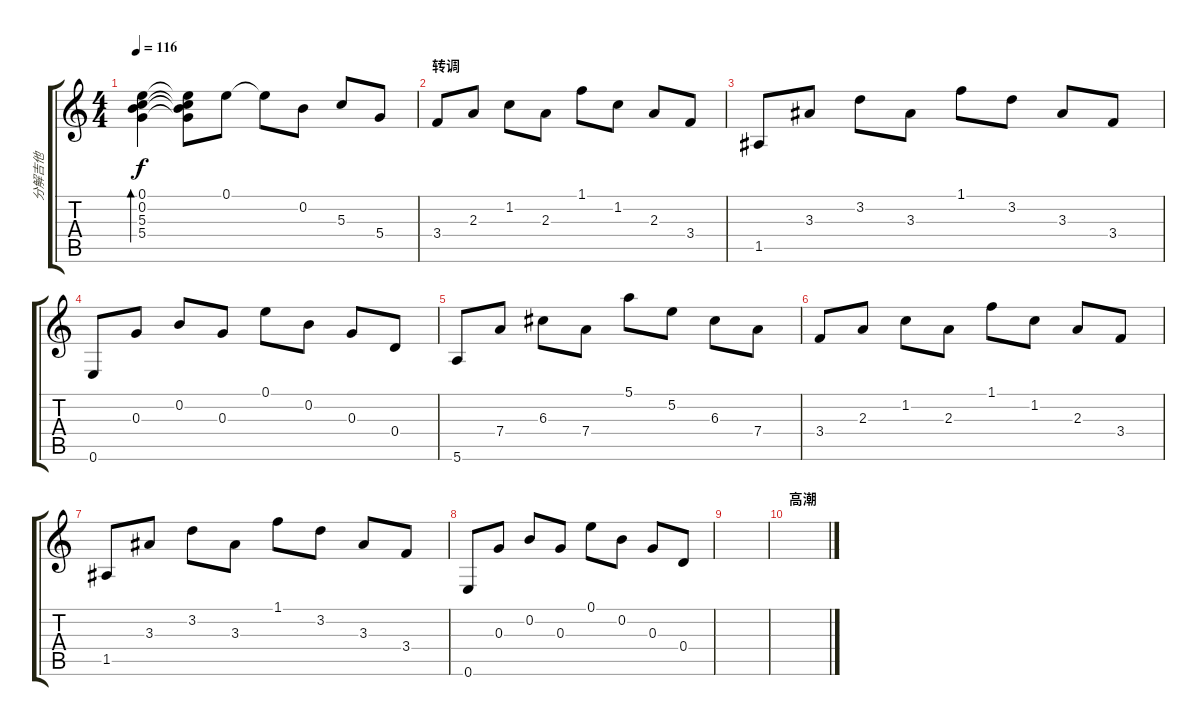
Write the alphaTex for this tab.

\track ("分解吉他" "分解吉他") {instrument electricguitarclean}
\staff {score tabs}
\tuning (E4 B3 G3 D3 A2 E2) {hide}
\ts (4 4)
\tempo 116
\clef g2
\ks c
(0.1 0.2 5.3 5.4).4{bd 480 dy f} (0.1{t} 0.2{t} 5.3{t} 5.4{t}).8 0.1.8 0.1{t}.8 0.2.8 5.3.8 5.4.8 |
\section ("" "转调")
3.4.8 2.3.8 1.2.8 2.3.8 1.1.8 1.2.8 2.3.8 3.4.8 |
1.5.8 3.3.8 3.2.8 3.3.8 1.1.8 3.2.8 3.3.8 3.4.8 |
0.6.8 0.3.8 0.2.8 0.3.8 0.1.8 0.2.8 0.3.8 0.4.8 |
5.6.8 7.4.8 6.3.8 7.4.8 5.1.8 5.2.8 6.3.8 7.4.8 |
3.4.8 2.3.8 1.2.8 2.3.8 1.1.8 1.2.8 2.3.8 3.4.8 |
1.5.8 3.3.8 3.2.8 3.3.8 1.1.8 3.2.8 3.3.8 3.4.8 |
0.6.8 0.3.8 0.2.8 0.3.8 0.1.8 0.2.8 0.3.8 0.4.8 |
|
\section ("" "高潮")
